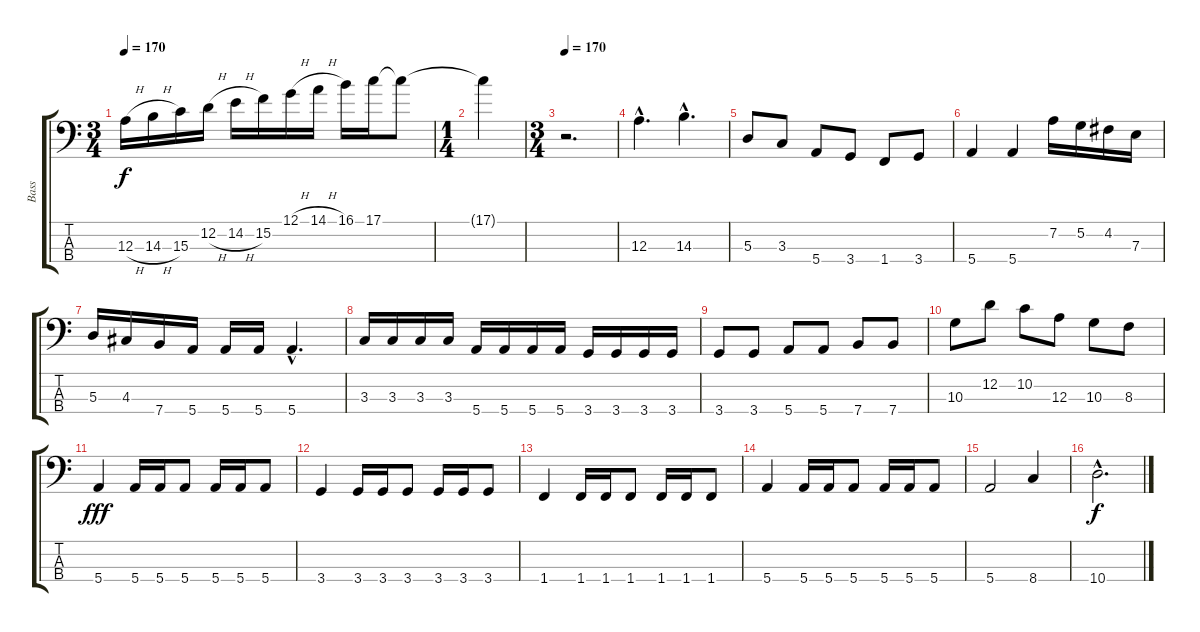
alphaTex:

\track ("Bass" "Bass") {instrument electricbassfinger}
\staff {score tabs}
\tuning (G2 D2 A1 E1) {hide}
\ts (3 4)
\tempo 170
\clef f4
\ks c
12.3{h}.16{dy f} 14.3{h}.16 15.3.16 12.2{h}.16 14.2{h}.16 15.2.16 12.1{h}.16 14.1{h}.16 16.1.16 17.1.16 17.1{t}.8 |
\ts (1 4)
17.1{t}.4 |
\ts (3 4)
\tempo 170
r.2{d} |
12.3{hac}.4{d} 14.3{hac}.4{d} |
5.3.8 3.3.8 5.4.8 3.4.8 1.4.8 3.4.8 |
5.4.4 5.4.4 7.2.16 5.2.16 4.2.16 7.3.16 |
5.3.16 4.3.16 7.4.16 5.4.16 5.4.16 5.4.16 5.4{hac}.4{d} |
3.3.16 3.3.16 3.3.16 3.3.16 5.4.16 5.4.16 5.4.16 5.4.16 3.4.16 3.4.16 3.4.16 3.4.16 |
3.4.8 3.4.8 5.4.8 5.4.8 7.4.8 7.4.8 |
10.3.8 12.2.8 10.2.8 12.3.8 10.3.8 8.3.8 |
5.4.4{dy fff} 5.4.16 5.4.16 5.4.8 5.4.16 5.4.16 5.4.8 |
3.4.4 3.4.16 3.4.16 3.4.8 3.4.16 3.4.16 3.4.8 |
1.4.4 1.4.16 1.4.16 1.4.8 1.4.16 1.4.16 1.4.8 |
5.4.4 5.4.16 5.4.16 5.4.8 5.4.16 5.4.16 5.4.8 |
5.4.2 8.4.4 |
10.4{hac}.2{d dy f}
